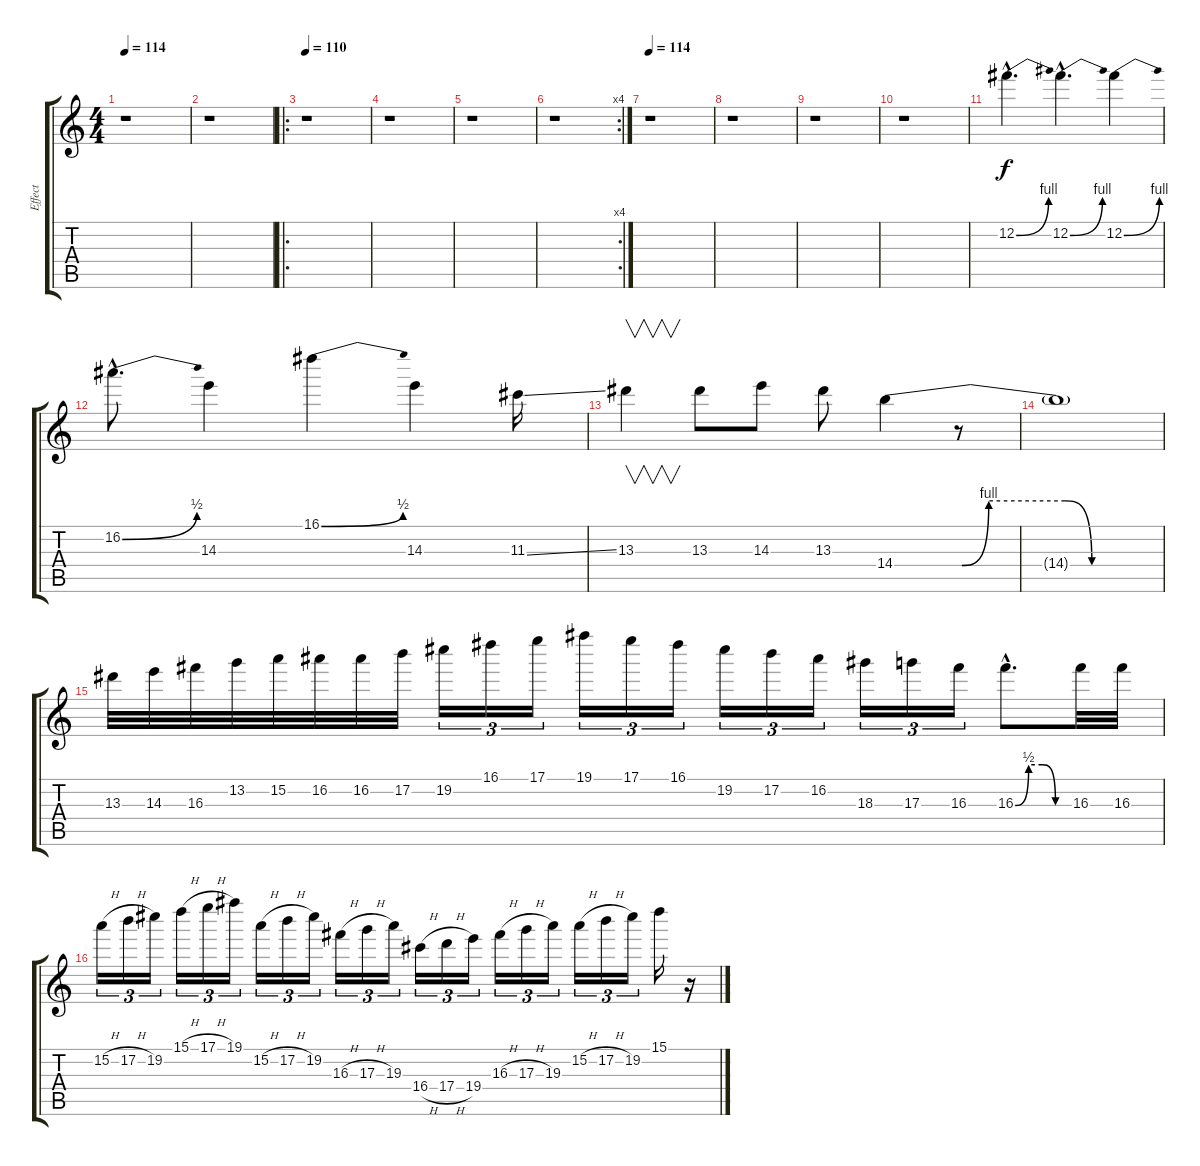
\track ("Effect" "Effect") {instrument overdrivenguitar}
\staff {score tabs}
\tuning (B4 Gb4 D4 A3 E3 B2) {hide}
\ts (4 4)
\tempo 114
\clef g2
\ks c
r.1{dy f} |
r.1 |
\ro
\tempo 110
r.1 |
r.1 |
r.1 |
\rc 4
r.1 |
\tempo 114
r.1 |
r.1 |
r.1 |
r.1 |
12.2{be (bend 0 0 60 4) hac}.4{d} 12.2{be (bend 0 0 60 4) hac}.4{d} 12.2{be (bend 0 0 60 4)}.4 |
16.2{be (bend 0 0 60 2) hac}.8{d} 14.3.4 16.1{be (bend 0 0 60 2)}.4 14.3.4 11.3{ss}.16 |
13.3.4{v} 13.3.8 14.3.8 13.3.8 14.4{be (custom 0 0 15 0 21 4 38 4 44 0 60 0)}.4 r.8 |
14.4{t}.1 |
13.3.32 14.3.32 16.3.32 13.2.32 15.2.32 16.2.32 16.2.32 17.2.32 19.2.16{tu (3 2)} 16.1.16{tu (3 2)} 17.1.16{tu (3 2)} 19.1.16{tu (3 2)} 17.1.16{tu (3 2)} 16.1.16{tu (3 2)} 19.2.16{tu (3 2)} 17.2.16{tu (3 2)} 16.2.16{tu (3 2)} 18.3.16{tu (3 2)} 17.3.16{tu (3 2)} 16.3.16{tu (3 2)} 16.3{be (custom 0 0 15 2 30 2 45 0 60 0) hac}.8{d} 16.3.32 16.3.32 |
15.2{h}.16{tu (3 2)} 17.2{h}.16{tu (3 2)} 19.2.16{tu (3 2)} 15.1{h}.16{tu (3 2)} 17.1{h}.16{tu (3 2)} 19.1.16{tu (3 2)} 15.2{h}.16{tu (3 2)} 17.2{h}.16{tu (3 2)} 19.2.16{tu (3 2)} 16.3{h}.16{tu (3 2)} 17.3{h}.16{tu (3 2)} 19.3.16{tu (3 2)} 16.4{h}.16{tu (3 2)} 17.4{h}.16{tu (3 2)} 19.4.16{tu (3 2)} 16.3{h}.16{tu (3 2)} 17.3{h}.16{tu (3 2)} 19.3.16{tu (3 2)} 15.2{h}.16{tu (3 2)} 17.2{h}.16{tu (3 2)} 19.2.16{tu (3 2)} 15.1.16 r.16
